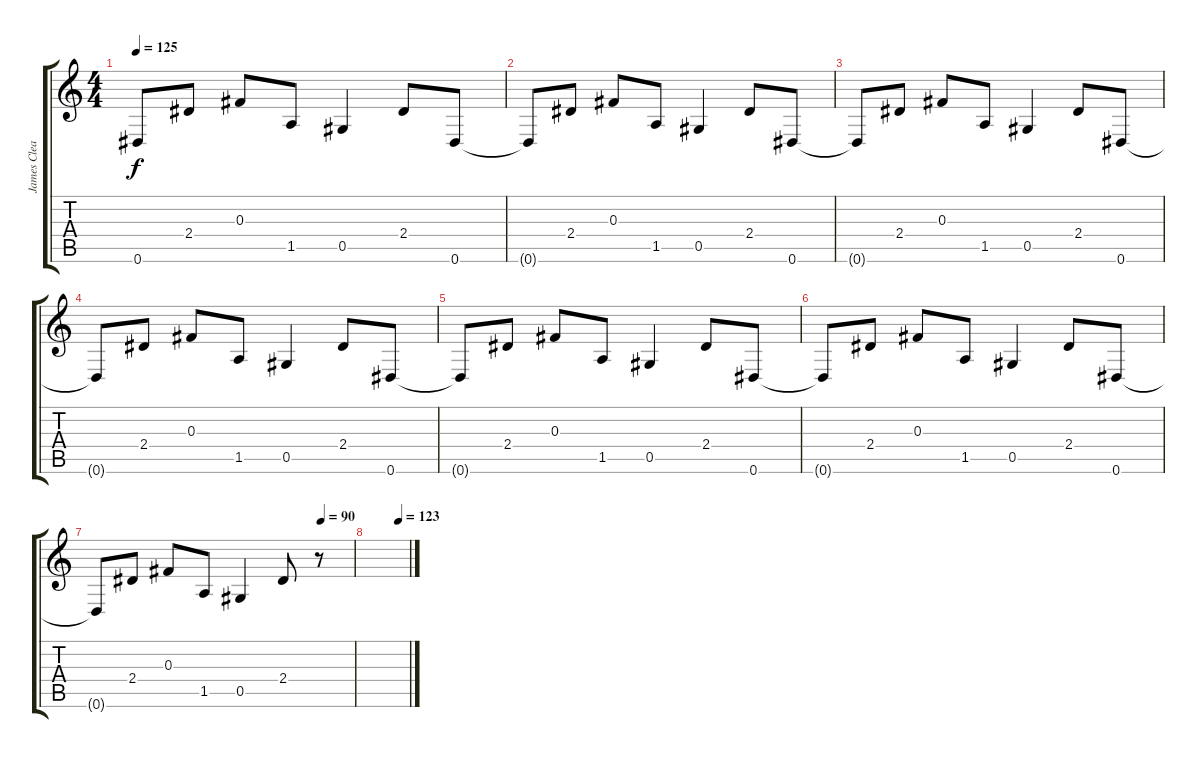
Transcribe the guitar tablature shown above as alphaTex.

\track ("James Clean" "James Clea") {instrument electricguitarclean}
\staff {score tabs}
\tuning (Eb4 Bb3 Gb3 Db3 Ab2 Eb2) {hide}
\ts (4 4)
\tempo 125
\clef g2
\ks c
0.6{t}.8{dy f} 2.4.8 0.3.8 1.5.8 0.5.4 2.4.8 0.6.8 |
0.6{t}.8 2.4.8 0.3.8 1.5.8 0.5.4 2.4.8 0.6.8 |
0.6{t}.8 2.4.8 0.3.8 1.5.8 0.5.4 2.4.8 0.6.8 |
0.6{t}.8 2.4.8 0.3.8 1.5.8 0.5.4 2.4.8 0.6.8 |
0.6{t}.8 2.4.8 0.3.8 1.5.8 0.5.4 2.4.8 0.6.8 |
0.6{t}.8 2.4.8 0.3.8 1.5.8 0.5.4 2.4.8 0.6.8 |
\tempo (90 0.875)
0.6{t}.8 2.4.8 0.3.8 1.5.8 0.5.4 2.4.8 r.8 |
\tempo (123 0.75)
